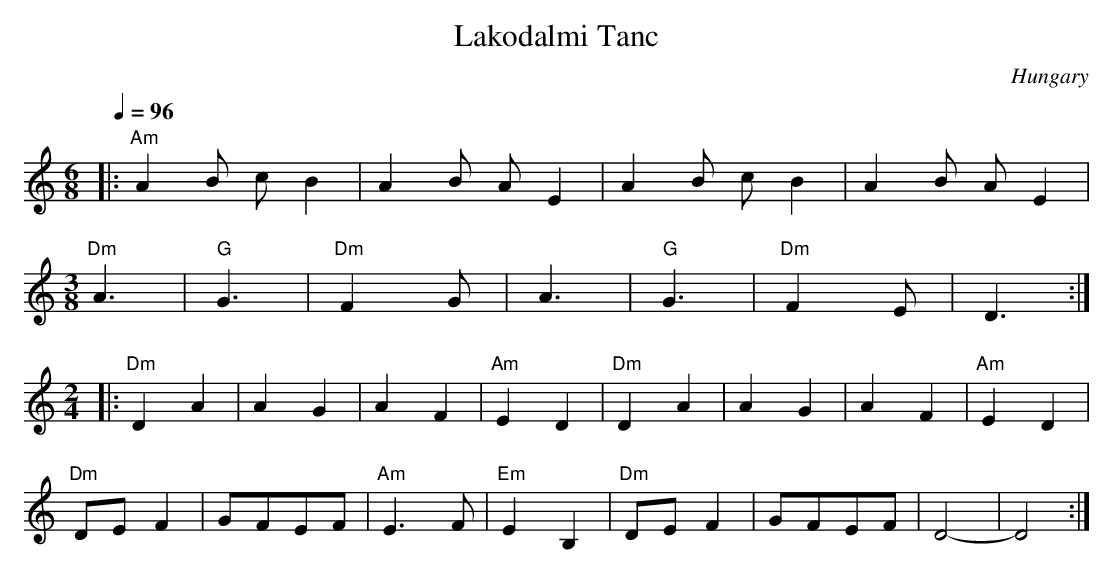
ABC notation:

X:1
T: Lakodalmi Tanc
O: Hungary
Q:1/4=96
L:1/8
M:6/8
K:Am
|:"Am"A2 B c B2 | A2 B A E2| A2 B c B2 | A2 B A E2  |
L:1/8
M:3/8
  "Dm"A3        | "G"G3    | "Dm"F2 G  | A3         |\
  "G"G3         | "Dm"F2 E | D3        :|
L:1/8
M:2/4
|:"Dm"D2 A2     | A2 G2    | A2 F2     | "Am"E2 D2  |\
  "Dm"D2 A2     | A2 G2    | A2 F2     | "Am"E2 D2  |
  "Dm"DE F2     | GFEF     | "Am"E3 F  | "Em"E2 B,2 |\
  "Dm"DE F2     | GFEF     | D4-       |D4          :|
